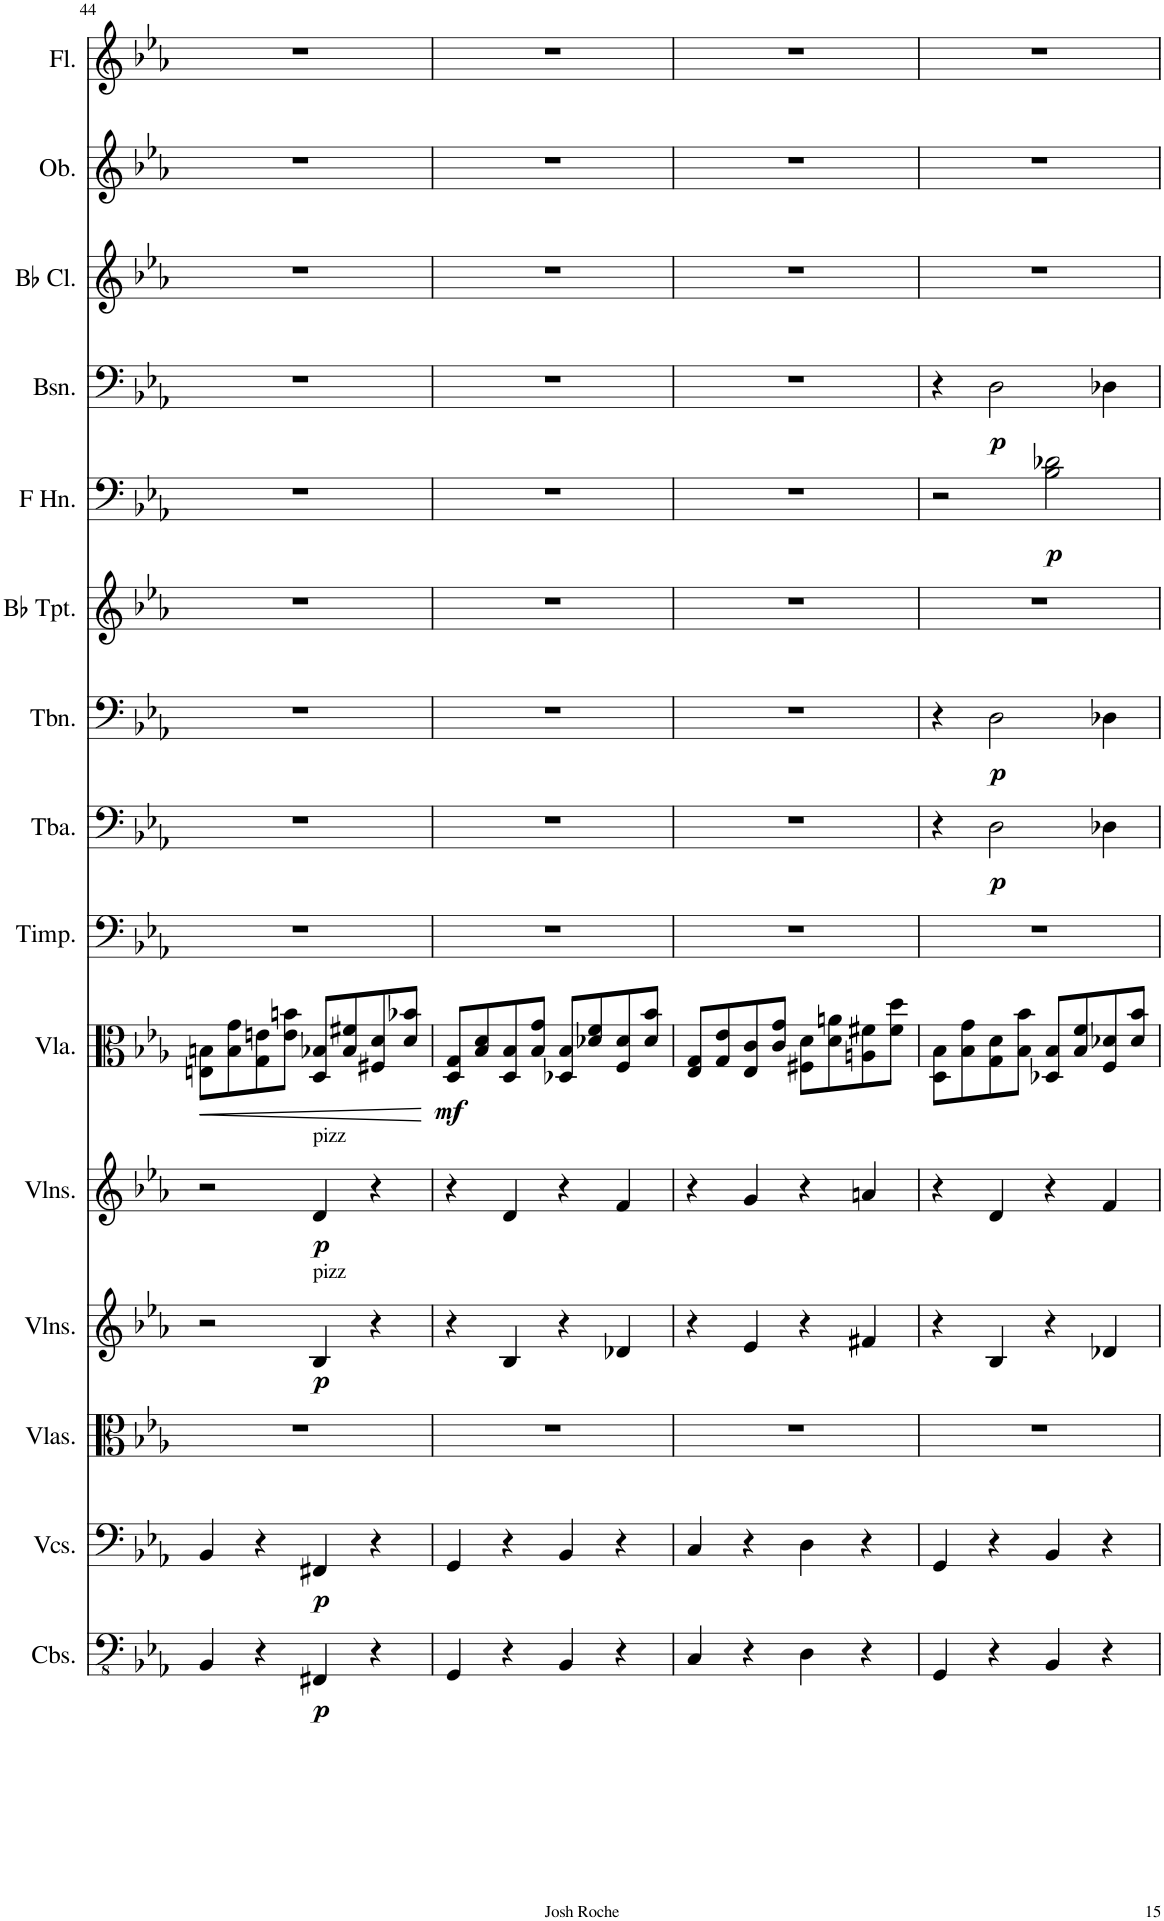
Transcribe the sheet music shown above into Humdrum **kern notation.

**kern	**dynam	**kern	**dynam	**kern	**kern	**dynam	**kern	**dynam	**kern	**dynam	**kern	**kern	**dynam	**kern	**dynam	**kern	**kern	**dynam	**kern	**dynam	**kern	**kern	**kern
*part15	*part15	*part14	*part14	*part13	*part12	*part12	*part11	*part11	*part10	*part10	*part9	*part8	*part8	*part7	*part7	*part6	*part5	*part5	*part4	*part4	*part3	*part2	*part1
*staff15	*staff15	*staff14	*staff14	*staff13	*staff12	*staff12	*staff11	*staff11	*staff10	*staff10	*staff9	*staff8	*staff8	*staff7	*staff7	*staff6	*staff5	*staff5	*staff4	*staff4	*staff3	*staff2	*staff1
*I"Contrabasses	*	*I"Violoncellos	*	*I"Violas	*I"Violins	*	*I"Violins	*	*I"Viola	*	*I"Timpani	*I"Tuba	*	*I"Trombone	*	*I"Bb Trumpet	*I"Horn in F	*	*I"Bassoon	*	*I"Bb Clarinet	*I"Oboe	*I"Flute
*I'Cbs.	*	*I'Vcs.	*	*I'Vlas.	*I'Vlns.	*	*I'Vlns.	*	*I'Vla.	*	*I'Timp.	*I'Tba.	*	*I'Tbn.	*	*I'Bb Tpt.	*	*	*I'Bsn.	*	*I'Bb Cl.	*I'Ob.	*I'Fl.
!!LO:PB:g=z
*clefFv4	*	*clefF4	*	*clefC3	*clefG2	*	*clefG2	*	*clefC3	*	*clefF4	*clefF4	*	*clefF4	*	*clefG2	*clefF4	*	*clefF4	*	*clefG2	*clefG2	*clefG2
*	*	*	*	*	*	*	*	*	*	*	*	*	*	*	*	*ITrd1c2	*ITrd4c7	*	*	*	*ITrd1c2	*	*
*k[b-e-a-]	*	*k[b-e-a-]	*	*k[b-e-a-]	*k[b-e-a-]	*	*k[b-e-a-]	*	*k[b-e-a-]	*	*k[b-e-a-]	*k[b-e-a-]	*	*k[b-e-a-]	*	*k[b-e-a-]	*k[b-e-a-]	*	*k[b-e-a-]	*	*k[b-e-a-]	*k[b-e-a-]	*k[b-e-a-]
*M4/4	*	*M4/4	*	*M4/4	*M4/4	*	*M4/4	*	*M4/4	*	*M4/4	*M4/4	*	*M4/4	*	*M4/4	*M4/4	*	*M4/4	*	*M4/4	*M4/4	*M4/4
=44	=44	=44	=44	=44	=44	=44	=44	=44	=44	=44	=44	=44	=44	=44	=44	=44	=44	=44	=44	=44	=44	=44	=44
!	!	!	!	!	!	!	!	!	!	!LO:HP:b	!	!	!	!	!	!	!	!	!	!	!	!	!
4BBB-/	.	4BB-/	.	1r	2r	.	2r	.	8En\ 8Bn\L	<	1r	1r	.	1r	.	1r	1r	.	1r	.	1r	1r	1r
.	.	.	.	.	.	.	.	.	8B\ 8g\	.	.	.	.	.	.	.	.	.	.	.	.	.	.
4r	.	4r	.	.	.	.	.	.	8G\ 8en\	.	.	.	.	.	.	.	.	.	.	.	.	.	.
.	.	.	.	.	.	.	.	.	8e\ 8bn\J	.	.	.	.	.	.	.	.	.	.	.	.	.	.
!	!	!	!	!	!	!	!LO:TX:a:t=pizz	!	!	!	!	!	!	!	!	!	!	!	!	!	!	!	!
!	!	!	!	!	!LO:TX:a:t=pizz	!	!	!	!	!	!	!	!	!	!	!	!	!	!	!	!	!	!
!	!LO:DY:b	!	!LO:DY:b	!	!	!LO:DY:b	!	!LO:DY:b	!	!	!	!	!	!	!	!	!	!	!	!	!	!	!
4FFF#X/	p	4FF#X/	p	.	4B-/	p	4d/	p	8D/ 8B-X/L	.	.	.	.	.	.	.	.	.	.	.	.	.	.
.	.	.	.	.	.	.	.	.	8B-/ 8f#X/	.	.	.	.	.	.	.	.	.	.	.	.	.	.
4r	.	4r	.	.	4r	.	4r	.	8F#X/ 8d/	.	.	.	.	.	.	.	.	.	.	.	.	.	.
.	.	.	.	.	.	.	.	.	8d/ 8b-X/J	.	.	.	.	.	.	.	.	.	.	.	.	.	.
.	.	.	.	.	.	.	.	.	.	[	.	.	.	.	.	.	.	.	.	.	.	.	.
=45	=45	=45	=45	=45	=45	=45	=45	=45	=45	=45	=45	=45	=45	=45	=45	=45	=45	=45	=45	=45	=45	=45	=45
!	!	!	!	!	!	!	!	!	!	!LO:DY:b	!	!	!	!	!	!	!	!	!	!	!	!	!
4GGG/	.	4GG/	.	1r	4r	.	4r	.	8D/ 8G/L	mf	1r	1r	.	1r	.	1r	1r	.	1r	.	1r	1r	1r
.	.	.	.	.	.	.	.	.	8B-/ 8d/	.	.	.	.	.	.	.	.	.	.	.	.	.	.
4r	.	4r	.	.	4B-/	.	4d/	.	8D/ 8B-/	.	.	.	.	.	.	.	.	.	.	.	.	.	.
.	.	.	.	.	.	.	.	.	8B-/ 8g/J	.	.	.	.	.	.	.	.	.	.	.	.	.	.
4BBB-/	.	4BB-/	.	.	4r	.	4r	.	8D-X/ 8B-/L	.	.	.	.	.	.	.	.	.	.	.	.	.	.
.	.	.	.	.	.	.	.	.	8d-X/ 8f/	.	.	.	.	.	.	.	.	.	.	.	.	.	.
4r	.	4r	.	.	4d-X/	.	4f/	.	8F/ 8d-/	.	.	.	.	.	.	.	.	.	.	.	.	.	.
.	.	.	.	.	.	.	.	.	8d-/ 8b-/J	.	.	.	.	.	.	.	.	.	.	.	.	.	.
=46	=46	=46	=46	=46	=46	=46	=46	=46	=46	=46	=46	=46	=46	=46	=46	=46	=46	=46	=46	=46	=46	=46	=46
4CC/	.	4C/	.	1r	4r	.	4r	.	8E-/ 8G/L	.	1r	1r	.	1r	.	1r	1r	.	1r	.	1r	1r	1r
.	.	.	.	.	.	.	.	.	8G/ 8e-/	.	.	.	.	.	.	.	.	.	.	.	.	.	.
4r	.	4r	.	.	4e-/	.	4g/	.	8E-/ 8c/	.	.	.	.	.	.	.	.	.	.	.	.	.	.
.	.	.	.	.	.	.	.	.	8c/ 8g/J	.	.	.	.	.	.	.	.	.	.	.	.	.	.
4DD\	.	4D\	.	.	4r	.	4r	.	8F#X\ 8d\L	.	.	.	.	.	.	.	.	.	.	.	.	.	.
.	.	.	.	.	.	.	.	.	8d\ 8an\	.	.	.	.	.	.	.	.	.	.	.	.	.	.
4r	.	4r	.	.	4f#X/	.	4an/	.	8An\ 8f#X\	.	.	.	.	.	.	.	.	.	.	.	.	.	.
.	.	.	.	.	.	.	.	.	8f#\ 8dd\J	.	.	.	.	.	.	.	.	.	.	.	.	.	.
=47	=47	=47	=47	=47	=47	=47	=47	=47	=47	=47	=47	=47	=47	=47	=47	=47	=47	=47	=47	=47	=47	=47	=47
4GGG/	.	4GG/	.	1r	4r	.	4r	.	8D\ 8B-\L	.	1r	4r	.	4r	.	1r	2r	.	4r	.	1r	1r	1r
.	.	.	.	.	.	.	.	.	8B-\ 8g\	.	.	.	.	.	.	.	.	.	.	.	.	.	.
!	!	!	!	!	!	!	!	!	!	!	!	!	!LO:DY:b	!	!LO:DY:b	!	!	!	!	!LO:DY:b	!	!	!
4r	.	4r	.	.	4B-/	.	4d/	.	8G\ 8d\	.	.	2D\	p	2D\	p	.	.	.	2D\	p	.	.	.
.	.	.	.	.	.	.	.	.	8B-\ 8b-\J	.	.	.	.	.	.	.	.	.	.	.	.	.	.
!	!	!	!	!	!	!	!	!	!	!	!	!	!	!	!	!	!	!LO:DY:b	!	!	!	!	!
4BBB-/	.	4BB-/	.	.	4r	.	4r	.	8D-X/ 8B-/L	.	.	.	.	.	.	.	2B-\ 2d-X\	p	.	.	.	.	.
.	.	.	.	.	.	.	.	.	8B-/ 8f/	.	.	.	.	.	.	.	.	.	.	.	.	.	.
4r	.	4r	.	.	4d-X/	.	4f/	.	8F/ 8d-X/	.	.	4D-X\	.	4D-X\	.	.	.	.	4D-X\	.	.	.	.
.	.	.	.	.	.	.	.	.	8d-/ 8b-/J	.	.	.	.	.	.	.	.	.	.	.	.	.	.
=	=	=	=	=	=	=	=	=	=	=	=	=	=	=	=	=	=	=	=	=	=	=	=
*-	*-	*-	*-	*-	*-	*-	*-	*-	*-	*-	*-	*-	*-	*-	*-	*-	*-	*-	*-	*-	*-	*-	*-
